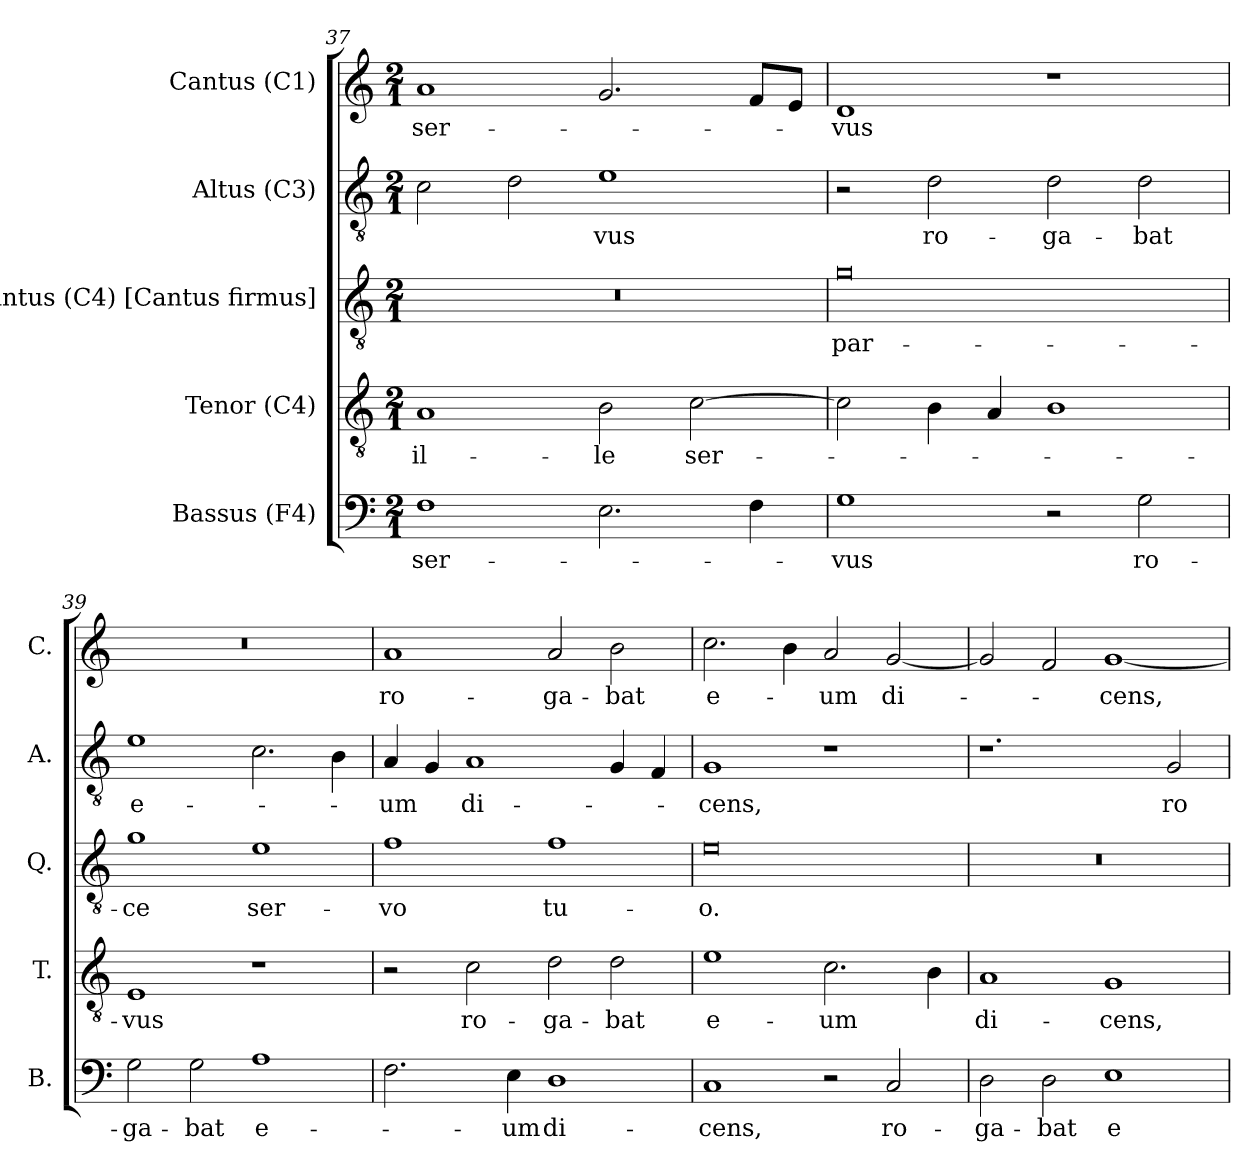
**kern	**text	**kern	**text	**kern	**text	**kern	**text	**kern	**text
*part5	*part5	*part4	*part4	*part3	*part3	*part2	*part2	*part1	*part1
*staff5	*staff5	*staff4	*staff4	*staff3	*staff3	*staff2	*staff2	*staff1	*staff1
*I"Bassus (F4)	*	*I"Tenor (C4)	*	*I"Quintus (C4) [Cantus firmus]	*	*I"Altus (C3)	*	*I"Cantus (C1)	*
*I'B.	*	*I'T.	*	*I'Q.	*	*I'A.	*	*I'C.	*
!!LO:LB:g=z
*clefF4	*	*clefGv2	*	*clefGv2	*	*clefGv2	*	*clefG2	*
*	*	*	*	*ITrd7c12	*	*ITrd7c12	*	*	*
*k[]	*	*k[]	*	*k[]	*	*k[]	*	*k[]	*
*C:	*	*C:	*	*C:	*	*C:	*	*C:	*
*M2/1	*	*M2/1	*	*M2/1	*	*M2/1	*	*M2/1	*
=37	=37	=37	=37	=37	=37	=37	=37	=37	=37
!	!LO:LY:b:color=#000000	!	!	!	!	!	!	!	!
!	!	!	!LO:LY:b:color=#000000	!LO:N:vis=1	!	!	!	!	!
!	!	!	!	!	!	!	!	!	!LO:LY:b:color=#000000
1Fi	ser-	1Ai	il-	0r	.	2Ci\	.	1ai	ser-
.	.	.	.	.	.	2Di\	.	.	.
!	!	!	!LO:LY:b:color=#000000	!	!	!	!	!	!
!	!	!	!	!	!	!	!LO:LY:b:color=#000000	!	!
2.Ei\	.	2Bi\	-le	.	.	1Ei	-vus	2.gi/	.
!	!	!	!LO:LY:b:color=#000000	!	!	!	!	!	!
.	.	[2ci\	ser-	.	.	.	.	.	.
4Fi\	.	.	.	.	.	.	.	8fi/L	.
.	.	.	.	.	.	.	.	8ei/J	.
=38	=38	=38	=38	=38	=38	=38	=38	=38	=38
!	!LO:LY:b:color=#000000	!	!	!	!	!	!	!	!
!	!	!	!	!	!LO:LY:b:color=#000000	!	!	!	!
!	!	!	!	!	!	!	!	!	!LO:LY:b:color=#000000
1Gi	-vus	2ci\]	.	0Gi	par-	2r	.	1di	-vus
!	!	!	!	!	!	!	!LO:LY:b:color=#000000	!	!
.	.	4Bi\	.	.	.	2Di\	ro-	.	.
.	.	4Ai/	.	.	.	.	.	.	.
!	!	!	!	!	!	!	!LO:LY:b:color=#000000	!	!
2r	.	1Bi	.	.	.	2Di\	-ga-	1r	.
!	!LO:LY:b:color=#000000	!	!	!	!	!	!	!	!
!	!	!	!	!	!	!	!LO:LY:b:color=#000000	!	!
2Gi\	ro-	.	.	.	.	2Di\	-bat	.	.
=39	=39	=39	=39	=39	=39	=39	=39	=39	=39
!	!LO:LY:b:color=#000000	!	!	!	!	!	!	!	!
!	!	!	!LO:LY:b:color=#000000	!	!	!	!	!	!
!	!	!	!	!	!LO:LY:b:color=#000000	!	!	!	!
!	!	!	!	!	!	!	!LO:LY:b:color=#000000	!LO:N:vis=1	!
2Gi\	-ga-	1Ei	-vus	1Gi	-ce	1Ei	e-	0r	.
!	!LO:LY:b:color=#000000	!	!	!	!	!	!	!	!
2Gi\	-bat	.	.	.	.	.	.	.	.
!	!LO:LY:b:color=#000000	!	!	!	!	!	!	!	!
!	!	!	!	!	!LO:LY:b:color=#000000	!	!	!	!
1Ai	e-	1r	.	1Ei	ser-	2.Ci\	.	.	.
.	.	.	.	.	.	4BBi\	.	.	.
=40	=40	=40	=40	=40	=40	=40	=40	=40	=40
!	!	!	!	!	!LO:LY:b:color=#000000	!	!	!	!
!	!	!	!	!	!	!	!LO:LY:b:color=#000000	!	!
!	!	!	!	!	!	!	!	!	!LO:LY:b:color=#000000
2.Fi\	.	2r	.	1Fi	-vo	4AAi/	-um	1ai	ro-
.	.	.	.	.	.	4GGi/	.	.	.
!	!	!	!LO:LY:b:color=#000000	!	!	!	!	!	!
!	!	!	!	!	!	!	!LO:LY:b:color=#000000	!	!
.	.	2ci\	ro-	.	.	1AAi	di-	.	.
!	!LO:LY:b:color=#000000	!	!	!	!	!	!	!	!
4Ei\	-um	.	.	.	.	.	.	.	.
!	!LO:LY:b:color=#000000	!	!	!	!	!	!	!	!
!	!	!	!LO:LY:b:color=#000000	!	!	!	!	!	!
!	!	!	!	!	!LO:LY:b:color=#000000	!	!	!	!
!	!	!	!	!	!	!	!	!	!LO:LY:b:color=#000000
1Di	di-	2di\	-ga-	1Fi	tu-	.	.	2ai/	-ga-
!	!	!	!LO:LY:b:color=#000000	!	!	!	!	!	!
!	!	!	!	!	!	!	!	!	!LO:LY:b:color=#000000
.	.	2di\	-bat	.	.	4GGi/	.	2bi\	-bat
.	.	.	.	.	.	4FFi/	.	.	.
=41	=41	=41	=41	=41	=41	=41	=41	=41	=41
!	!LO:LY:b:color=#000000	!	!	!	!	!	!	!	!
!	!	!	!LO:LY:b:color=#000000	!	!	!	!	!	!
!	!	!	!	!	!LO:LY:b:color=#000000	!	!	!	!
!	!	!	!	!	!	!	!LO:LY:b:color=#000000	!	!
!	!	!	!	!	!	!	!	!	!LO:LY:b:color=#000000
1Ci	-cens,	1ei	e-	0Ei	-o.	1GGi	-cens,	2.cci\	e-
.	.	.	.	.	.	.	.	4bi\	.
!	!	!	!LO:LY:b:color=#000000	!	!	!	!	!	!
!	!	!	!	!	!	!	!	!	!LO:LY:b:color=#000000
2r	.	2.ci\	-um	.	.	1r	.	2ai/	-um
!	!LO:LY:b:color=#000000	!	!	!	!	!	!	!	!
!	!	!	!	!	!	!	!	!	!LO:LY:b:color=#000000
2Ci/	ro-	.	.	.	.	.	.	[2gi/	di-
.	.	4Bi\	.	.	.	.	.	.	.
!!LO:LB:g=z
=42	=42	=42	=42	=42	=42	=42	=42	=42	=42
!	!LO:LY:b:color=#000000	!	!	!	!	!	!	!	!
!	!	!	!LO:LY:b:color=#000000	!LO:N:vis=1	!	!	!	!	!
2Di\	-ga-	1Ai	di-	0r	.	1.r	.	2gi/]	.
!	!LO:LY:b:color=#000000	!	!	!	!	!	!	!	!
2Di\	-bat	.	.	.	.	.	.	2fi/	.
!	!LO:LY:b:color=#000000	!	!	!	!	!	!	!	!
!	!	!	!LO:LY:b:color=#000000	!	!	!	!	!	!
!	!	!	!	!	!	!	!	!	!LO:LY:b:color=#000000
1Ei	e-	1Gi	-cens,	.	.	.	.	[1gi	-cens,
!	!	!	!	!	!	!	!LO:LY:b:color=#000000	!	!
.	.	.	.	.	.	2GGi/	ro-	.	.
=	=	=	=	=	=	=	=	=	=
*-	*-	*-	*-	*-	*-	*-	*-	*-	*-
